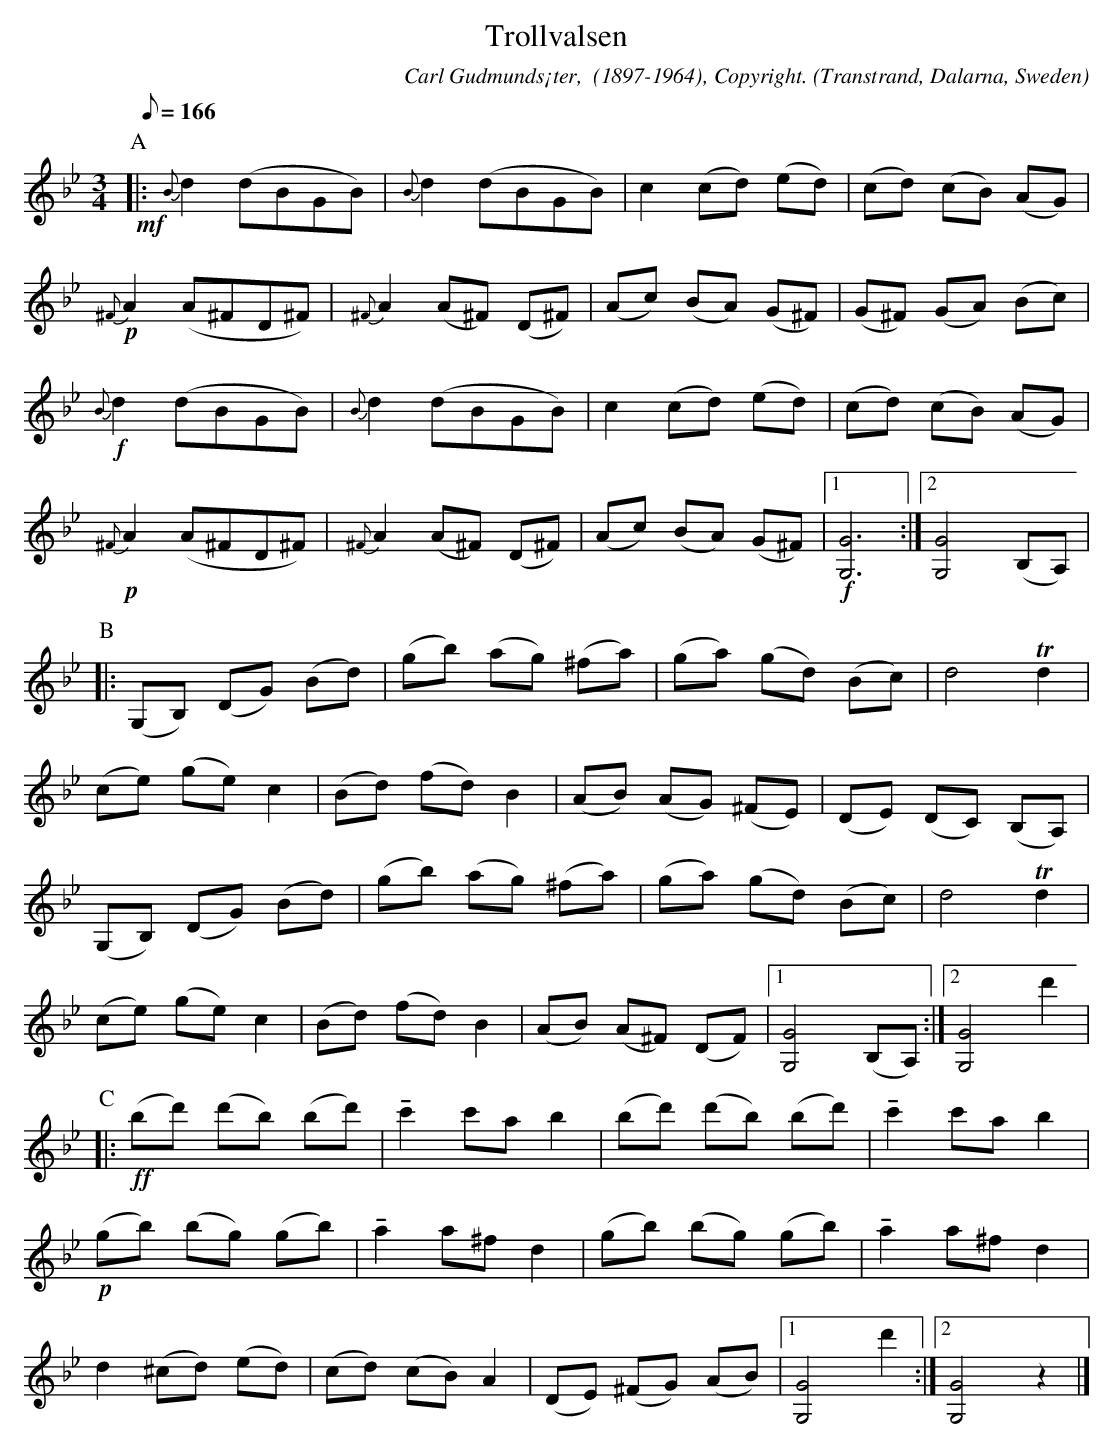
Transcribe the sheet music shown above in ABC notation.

X:1
T: Trollvalsen
O: Transtrand, Dalarna, Sweden
M: 3/4
C: Carl Gudmunds¡ter,  (1897-1964), Copyright.
Q:166 Allegro
K: Gm
P:A
+mf+ |: {B}d2 (dBGB) | {B}d2 (dBGB) | c2 (cd) (ed) | (cd) (cB) (AG) |
+p+ {^F}A2 (A^FD^F) | {^F}A2 (A^F) (D^F) | (Ac) (BA) (G^F) | (G^F) (GA) (Bc) |
+f+ {B}d2 (dBGB) | {B}d2 (dBGB) |  c2 (cd) (ed) | (cd) (cB) (AG) |
+p+ {^F}A2 (A^FD^F) | {^F}A2 (A^F) (D^F) | (Ac) (BA) (G^F) |1 +f+ [G6G,6] :|2 [G4G,4] (B,A,)|
P:B
|: (G,B,) (DG) (Bd) | (gb) (ag) (^fa) | (ga) (gd) (Bc) | d4 Td2 |
(ce) (ge) c2 | (Bd) (fd) B2 | (AB) (AG) (^FE) | (DE) (DC) (B,A,) |
(G,B,) (DG) (Bd) | (gb) (ag) (^fa) | (ga) (gd) (Bc) | d4 Td2 |
(ce) (ge) c2 | (Bd) (fd) B2 | (AB) (A^F) (DF) |1 [G4G,4] (B,A,) :|2 [G4G,4] d'2|
P:C
|: +ff+ (bd') (d'b) (bd') | !tenuto!c'2 c'a b2 | (bd') (d'b) (bd') | !tenuto! c'2 c'a b2 |
+p+ (gb) (bg) (gb) | !tenuto! a2 a^f d2 | (gb) (bg) (gb) | !tenuto! a2 a^f d2 |
d2 (^cd) (ed) | (cd) (cB) A2 | (DE) (^FG) (AB) |1 [G4G,4] d'2 :|2 [G4G,4] z2 |]
